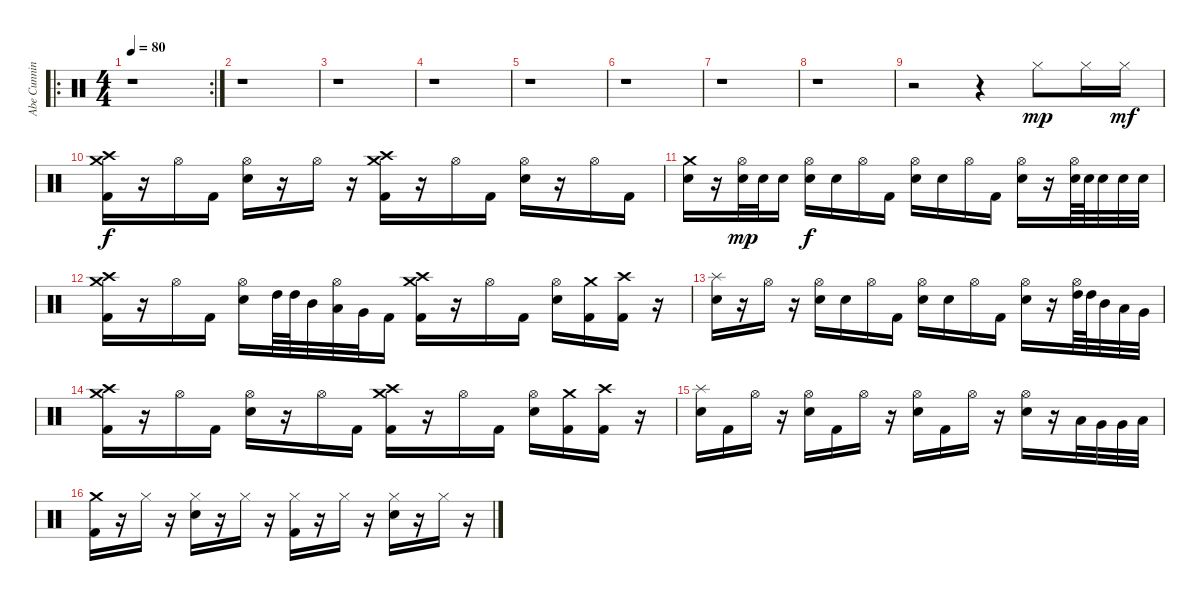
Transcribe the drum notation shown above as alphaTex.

\track ("Abe Cunningham" "Abe Cunnin") {instrument percussion}
\staff {score}
\articulation defaults
\ro
\rc 2
\ts (4 4)
\tempo 80
\clef neutral
\ks c
r.1{dy mp} |
r.1 |
r.1 |
r.1 |
r.1 |
r.1 |
r.1 |
r.1 |
r.2 r.4 "Hi-Hat (closed)".8 "Hi-Hat (closed)".16 "Hi-Hat (closed)".16{dy mf} |
("Crash medium (hit)" "Crash high (hit)" "Kick (hit) 2").16{dy f} r.16 "Hi-Hat (open)".16 "Kick (hit) 2".16 ("Hi-Hat (open)" "Electric Snare (hit)").16 r.16 "Hi-Hat (open)".16 r.16 ("Crash medium (hit)" "Crash high (hit)" "Kick (hit) 2").16 r.16 "Hi-Hat (open)".16 "Kick (hit) 2".16 ("Hi-Hat (open)" "Electric Snare (hit)").16 r.16 "Hi-Hat (open)".16 "Kick (hit) 2".16 |
("Crash medium (hit)" "Electric Snare (hit)").16 r.16 ("Hi-Hat (open)" "Electric Snare (hit)").32{dy mp} "Electric Snare (hit)".32 "Electric Snare (hit)".16 ("Hi-Hat (open)" "Electric Snare (hit)").16{dy f} "Electric Snare (hit)".16 "Hi-Hat (open)".16 "Kick (hit) 2".16 ("Hi-Hat (open)" "Electric Snare (hit)").16 "Electric Snare (hit)".16 "Hi-Hat (open)".16 "Kick (hit) 2".16 ("Hi-Hat (open)" "Electric Snare (hit)").16 r.16 ("Hi-Hat (open)" "Electric Snare (hit)").64 "Electric Snare (hit)".64 "Electric Snare (hit)".32 "Electric Snare (hit)".32 "Electric Snare (hit)".32 |
("Crash medium (hit)" "Crash high (hit)" "Kick (hit) 2").16 r.16 "Hi-Hat (open)".16 "Kick (hit) 2".16 ("Hi-Hat (open)" "Electric Snare (hit)").16 "High Tom (hit)".64 "High Tom (hit)".64 "Mid Tom (hit)".32 ("Hi-Hat (open)" "Low Tom (hit)").32 "Very Low Tom (hit)".32 "Kick (hit) 2".16 ("Crash medium (hit)" "Crash high (hit)" "Kick (hit) 2").16 r.16 "Hi-Hat (open)".16 "Kick (hit) 2".16 ("Hi-Hat (open)" "Electric Snare (hit)").16 ("Crash medium (hit)" "Kick (hit) 2").16 ("Crash high (hit)" "Kick (hit) 2").16 r.16 |
("Splash (hit)" "Electric Snare (hit)").16 r.16 "Hi-Hat (open)".16 r.16 ("Hi-Hat (open)" "Electric Snare (hit)").16 "Electric Snare (hit)".16 "Hi-Hat (open)".16 "Kick (hit) 2".16 ("Hi-Hat (open)" "Electric Snare (hit)").16 "Electric Snare (hit)".16 "Hi-Hat (open)".16 "Kick (hit) 2".16 ("Hi-Hat (open)" "Electric Snare (hit)").16 r.16 ("Hi-Hat (open)" "High Tom (hit)").64 "High Tom (hit)".64 "Mid Tom (hit)".32 "Low Tom (hit)".32 "Very Low Tom (hit)".32 |
("Crash medium (hit)" "Crash high (hit)" "Kick (hit) 2").16 r.16 "Hi-Hat (open)".16 "Kick (hit) 2".16 ("Hi-Hat (open)" "Electric Snare (hit)").16 r.16 "Hi-Hat (open)".16 "Kick (hit) 2".16 ("Crash medium (hit)" "Crash high (hit)" "Kick (hit) 2").16 r.16 "Hi-Hat (open)".16 "Kick (hit) 2".16 ("Hi-Hat (open)" "Electric Snare (hit)").16 ("Crash medium (hit)" "Kick (hit) 2").16 ("Crash high (hit)" "Kick (hit) 2").16 r.16 |
("Splash (hit)" "Electric Snare (hit)").16 "Kick (hit) 2".16 "Hi-Hat (open)".16 r.16 ("Hi-Hat (open)" "Electric Snare (hit)").16 "Kick (hit) 2".16 "Hi-Hat (open)".16 r.16 ("Hi-Hat (open)" "Electric Snare (hit)").16 "Kick (hit) 2".16 "Hi-Hat (open)".16 r.16 ("Hi-Hat (open)" "Electric Snare (hit)").16 r.16 "Low Tom (hit)".32 "Very Low Tom (hit)".32 "Very Low Tom (hit)".32 "Low Floor Tom (hit)".32 |
("Crash medium (hit)" "Kick (hit) 2").16 r.16 "Hi-Hat (closed)".16 r.16 ("Hi-Hat (closed)" "Electric Snare (hit)").16 r.16 "Hi-Hat (closed)".16 r.16 ("Hi-Hat (closed)" "Kick (hit) 2").16 r.16 "Hi-Hat (closed)".16 r.16 ("Hi-Hat (closed)" "Electric Snare (hit)").16 r.16 "Hi-Hat (closed)".16 r.16
